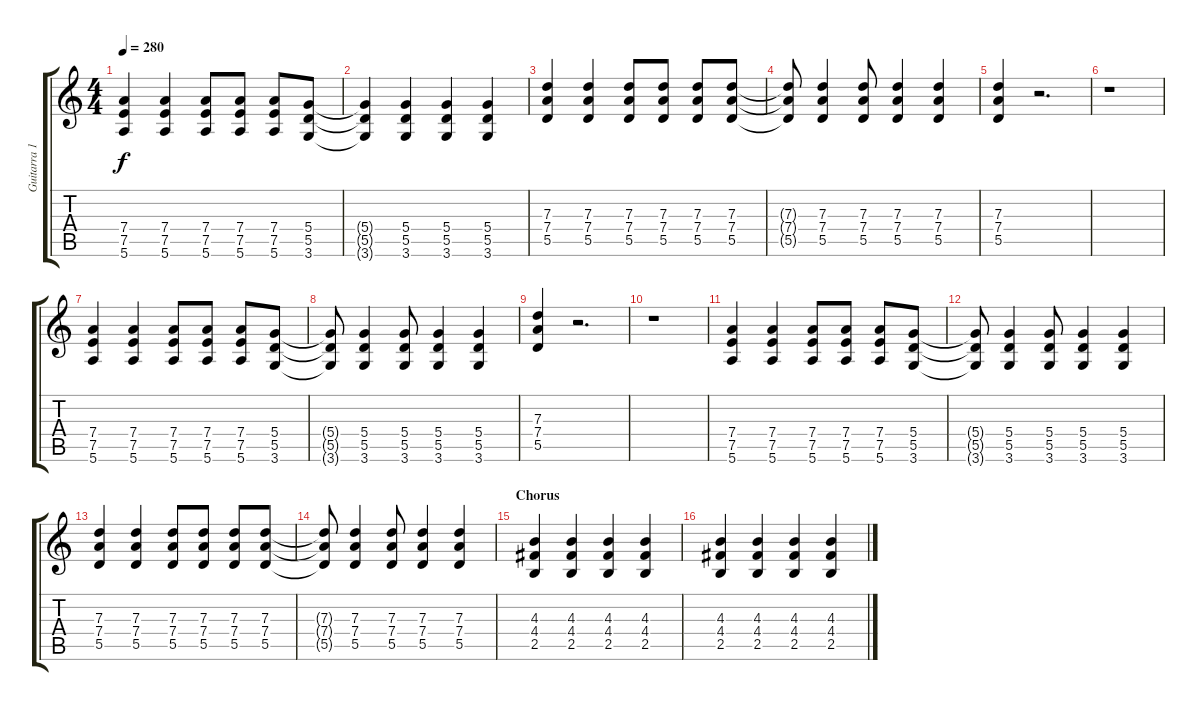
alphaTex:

\track ("Guitarra 1 - Mathias" "Guitarra 1") {instrument distortionguitar}
\staff {score tabs}
\tuning (E4 B3 G3 D3 A2 E2) {hide}
\ts (4 4)
\tempo 280
\clef g2
\ks c
(7.4 7.5 5.6).4{dy f} (7.4 7.5 5.6).4 (7.4 7.5 5.6).8 (7.4 7.5 5.6).8 (7.4 7.5 5.6).8 (5.4 5.5 3.6).8 |
(5.4{t} 5.5{t} 3.6{t}).4 (5.4 5.5 3.6).4 (5.4 5.5 3.6).4 (5.4 5.5 3.6).4 |
(7.3 7.4 5.5).4 (7.3 7.4 5.5).4 (7.3 7.4 5.5).8 (7.3 7.4 5.5).8 (7.3 7.4 5.5).8 (7.3 7.4 5.5).8 |
(7.3{t} 7.4{t} 5.5{t}).8 (7.3 7.4 5.5).4 (7.3 7.4 5.5).8 (7.3 7.4 5.5).4 (7.3 7.4 5.5).4 |
(7.3 7.4 5.5).4 r.2{d} |
r.1 |
(7.4 7.5 5.6).4 (7.4 7.5 5.6).4 (7.4 7.5 5.6).8 (7.4 7.5 5.6).8 (7.4 7.5 5.6).8 (5.4 5.5 3.6).8 |
(5.4{t} 5.5{t} 3.6{t}).8 (5.4 5.5 3.6).4 (5.4 5.5 3.6).8 (5.4 5.5 3.6).4 (5.4 5.5 3.6).4 |
(7.3 7.4 5.5).4 r.2{d} |
r.1 |
(7.4 7.5 5.6).4 (7.4 7.5 5.6).4 (7.4 7.5 5.6).8 (7.4 7.5 5.6).8 (7.4 7.5 5.6).8 (5.4 5.5 3.6).8 |
(5.4{t} 5.5{t} 3.6{t}).8 (5.4 5.5 3.6).4 (5.4 5.5 3.6).8 (5.4 5.5 3.6).4 (5.4 5.5 3.6).4 |
(7.3 7.4 5.5).4 (7.3 7.4 5.5).4 (7.3 7.4 5.5).8 (7.3 7.4 5.5).8 (7.3 7.4 5.5).8 (7.3 7.4 5.5).8 |
(7.3{t} 7.4{t} 5.5{t}).8 (7.3 7.4 5.5).4 (7.3 7.4 5.5).8 (7.3 7.4 5.5).4 (7.3 7.4 5.5).4 |
\section ("" "Chorus")
(4.3 4.4 2.5).4 (4.3 4.4 2.5).4 (4.3 4.4 2.5).4 (4.3 4.4 2.5).4 |
(4.3 4.4 2.5).4 (4.3 4.4 2.5).4 (4.3 4.4 2.5).4 (4.3 4.4 2.5).4
